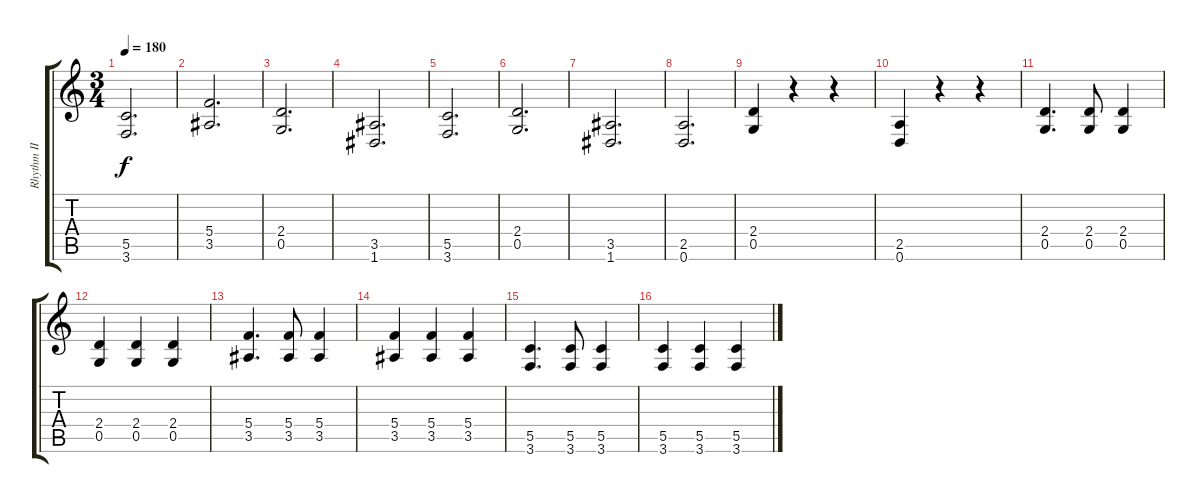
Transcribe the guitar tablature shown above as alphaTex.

\track ("Rhythm II" "Rhythm II") {instrument distortionguitar}
\staff {score tabs}
\tuning (D4 A3 F3 C3 G2 D2) {hide}
\ts (3 4)
\tempo 180
\clef g2
\ks c
(5.5 3.6).2{d dy f} |
(5.4 3.5).2{d} |
(2.4 0.5).2{d} |
(3.5 1.6).2{d} |
(5.5 3.6).2{d} |
(2.4 0.5).2{d} |
(3.5 1.6).2{d} |
(2.5 0.6).2{d} |
(2.4 0.5).4 r.4 r.4 |
(2.5 0.6).4 r.4 r.4 |
(2.4 0.5).4{d} (2.4 0.5).8 (2.4 0.5).4 |
(2.4 0.5).4 (2.4 0.5).4 (2.4 0.5).4 |
(5.4 3.5).4{d} (5.4 3.5).8 (5.4 3.5).4 |
(5.4 3.5).4 (5.4 3.5).4 (5.4 3.5).4 |
(5.5 3.6).4{d} (5.5 3.6).8 (5.5 3.6).4 |
(5.5 3.6).4 (5.5 3.6).4 (5.5 3.6).4
